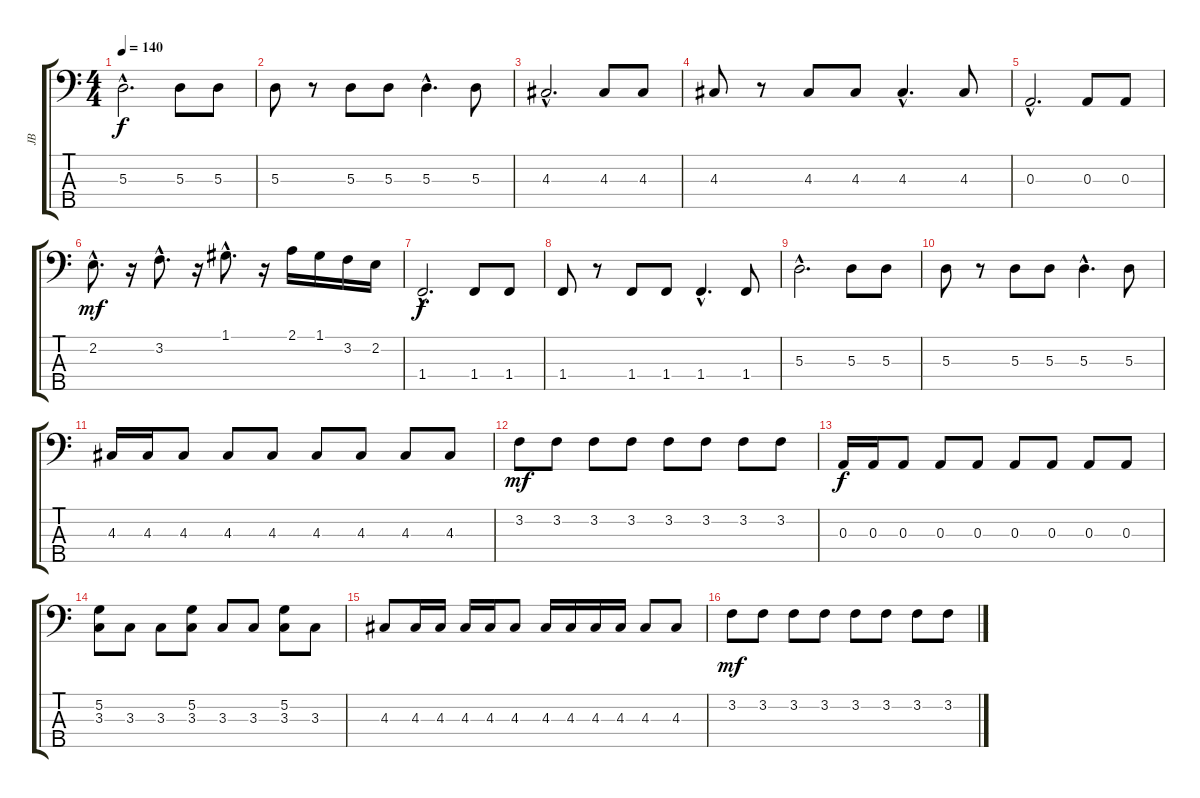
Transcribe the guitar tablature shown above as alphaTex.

\track ("JB" "JB") {instrument electricbassfinger}
\staff {score tabs}
\tuning (G2 D2 A1 E1 B0) {hide}
\ts (4 4)
\tempo 140
\clef f4
\ks c
5.3{hac}.2{d dy f} 5.3.8 5.3.8 |
5.3.8 r.8 5.3.8 5.3.8 5.3{hac}.4{d} 5.3.8 |
4.3{hac}.2{d} 4.3.8 4.3.8 |
4.3.8 r.8 4.3.8 4.3.8 4.3{hac}.4{d} 4.3.8 |
0.3{hac}.2{d} 0.3.8 0.3.8 |
2.2{hac}.8{d dy mf} r.16 3.2{hac}.8{d} r.16 1.1{hac}.8{d} r.16 2.1.16 1.1.16 3.2.16 2.2.16 |
1.4{hac}.2{d dy f} 1.4.8 1.4.8 |
1.4.8 r.8 1.4.8 1.4.8 1.4{hac}.4{d} 1.4.8 |
5.3{hac}.2{d} 5.3.8 5.3.8 |
5.3.8 r.8 5.3.8 5.3.8 5.3{hac}.4{d} 5.3.8 |
4.3.16 4.3.16 4.3.8 4.3.8 4.3.8 4.3.8 4.3.8 4.3.8 4.3.8 |
3.2.8{dy mf} 3.2.8 3.2.8 3.2.8 3.2.8 3.2.8 3.2.8 3.2.8 |
0.3.16{dy f} 0.3.16 0.3.8 0.3.8 0.3.8 0.3.8 0.3.8 0.3.8 0.3.8 |
(5.2 3.3).8 3.3.8 3.3.8 (5.2 3.3).8 3.3.8 3.3.8 (5.2 3.3).8 3.3.8 |
4.3.8 4.3.16 4.3.16 4.3.16 4.3.16 4.3.8 4.3.16 4.3.16 4.3.16 4.3.16 4.3.8 4.3.8 |
3.2.8{dy mf} 3.2.8 3.2.8 3.2.8 3.2.8 3.2.8 3.2.8 3.2.8
